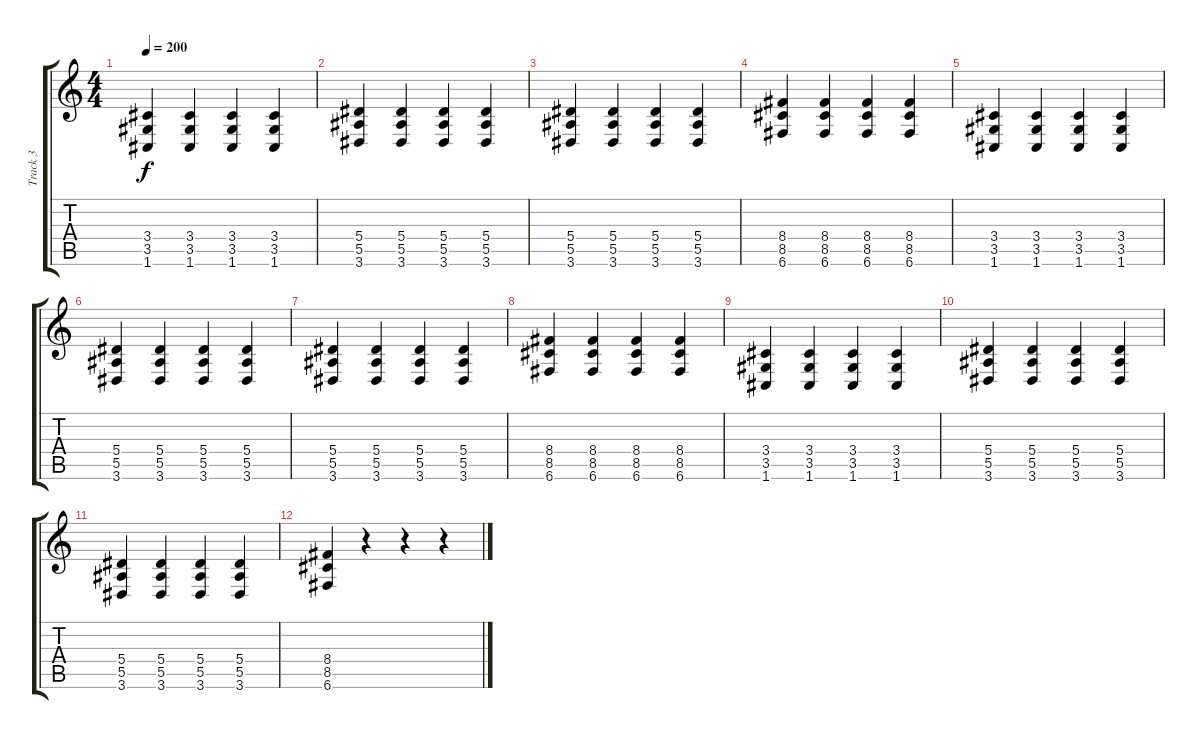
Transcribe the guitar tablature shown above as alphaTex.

\track ("Track 3" "Track 3") {instrument distortionguitar}
\staff {score tabs}
\tuning (C4 G3 Eb3 Bb2 F2 C2) {hide}
\ts (4 4)
\tempo 200
\clef g2
\ks c
(3.4 3.5 1.6).4{dy f} (3.4 3.5 1.6).4 (3.4 3.5 1.6).4 (3.4 3.5 1.6).4 |
(5.4 5.5 3.6).4 (5.4 5.5 3.6).4 (5.4 5.5 3.6).4 (5.4 5.5 3.6).4 |
(5.4 5.5 3.6).4 (5.4 5.5 3.6).4 (5.4 5.5 3.6).4 (5.4 5.5 3.6).4 |
(8.4 8.5 6.6).4 (8.4 8.5 6.6).4 (8.4 8.5 6.6).4 (8.4 8.5 6.6).4 |
(3.4 3.5 1.6).4 (3.4 3.5 1.6).4 (3.4 3.5 1.6).4 (3.4 3.5 1.6).4 |
(5.4 5.5 3.6).4 (5.4 5.5 3.6).4 (5.4 5.5 3.6).4 (5.4 5.5 3.6).4 |
(5.4 5.5 3.6).4 (5.4 5.5 3.6).4 (5.4 5.5 3.6).4 (5.4 5.5 3.6).4 |
(8.4 8.5 6.6).4 (8.4 8.5 6.6).4 (8.4 8.5 6.6).4 (8.4 8.5 6.6).4 |
(3.4 3.5 1.6).4 (3.4 3.5 1.6).4 (3.4 3.5 1.6).4 (3.4 3.5 1.6).4 |
(5.4 5.5 3.6).4 (5.4 5.5 3.6).4 (5.4 5.5 3.6).4 (5.4 5.5 3.6).4 |
(5.4 5.5 3.6).4 (5.4 5.5 3.6).4 (5.4 5.5 3.6).4 (5.4 5.5 3.6).4 |
(8.4 8.5 6.6).4 r.4 r.4 r.4
